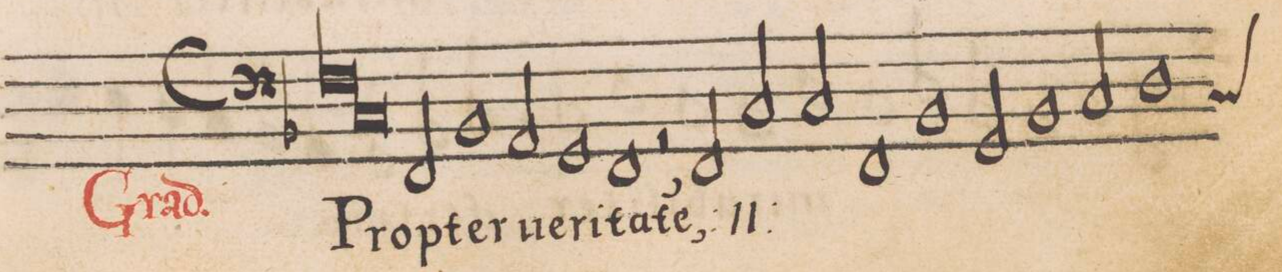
**kern	**text
*I"BASSVS	*
*clefF4	*
*k[b-]	*
*met(C)	*
*M2/1	*
1F	Prop-
1C	.
*Xlig	*
=2-	=2-
2FF/	-ter
1BB-	ue-
2AA/	-ri-
=3-	=3-
1GG	-ta-
1FF	-te(m),
=4-	=4-
2r	.
*	*ij
2FF/	prop-
2C/	.
2C/	-ter
=5-	=5-
1FF	ue-
1BB-	-ri-
=6-	=6-
2GG/	-ta-
1BB-	.
2C/	.
=7-	=7-
*custos:C	*
1D	.
*-	*-
